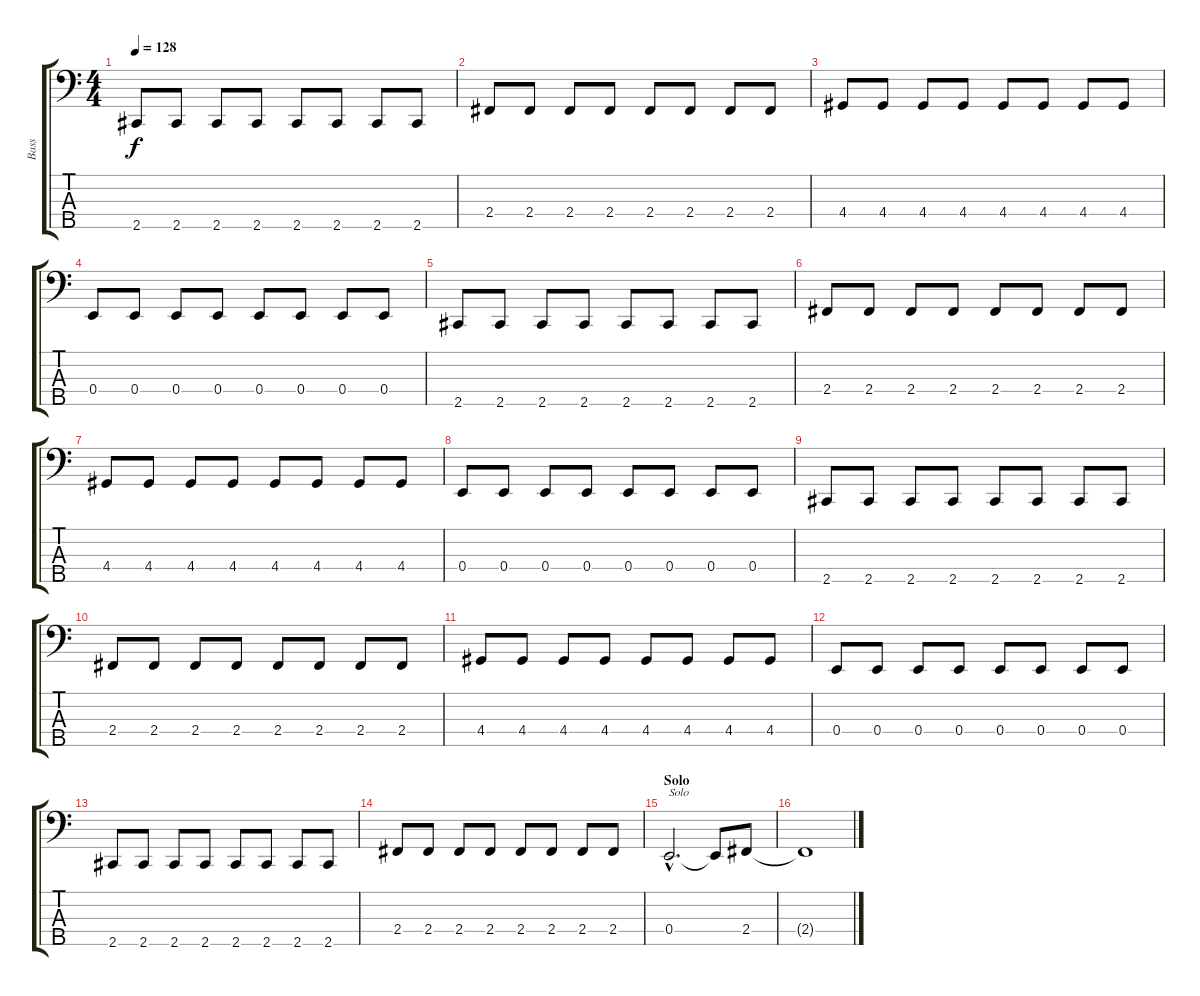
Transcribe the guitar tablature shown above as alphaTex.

\track ("Bass" "Bass") {instrument electricbassfinger}
\staff {score tabs}
\tuning (G2 D2 A1 E1 B0) {hide}
\ts (4 4)
\tempo 128
\clef f4
\ks c
2.5.8{dy f} 2.5.8 2.5.8 2.5.8 2.5.8 2.5.8 2.5.8 2.5.8 |
2.4.8 2.4.8 2.4.8 2.4.8 2.4.8 2.4.8 2.4.8 2.4.8 |
4.4.8 4.4.8 4.4.8 4.4.8 4.4.8 4.4.8 4.4.8 4.4.8 |
0.4.8 0.4.8 0.4.8 0.4.8 0.4.8 0.4.8 0.4.8 0.4.8 |
2.5.8 2.5.8 2.5.8 2.5.8 2.5.8 2.5.8 2.5.8 2.5.8 |
2.4.8 2.4.8 2.4.8 2.4.8 2.4.8 2.4.8 2.4.8 2.4.8 |
4.4.8 4.4.8 4.4.8 4.4.8 4.4.8 4.4.8 4.4.8 4.4.8 |
0.4.8 0.4.8 0.4.8 0.4.8 0.4.8 0.4.8 0.4.8 0.4.8 |
2.5.8 2.5.8 2.5.8 2.5.8 2.5.8 2.5.8 2.5.8 2.5.8 |
2.4.8 2.4.8 2.4.8 2.4.8 2.4.8 2.4.8 2.4.8 2.4.8 |
4.4.8 4.4.8 4.4.8 4.4.8 4.4.8 4.4.8 4.4.8 4.4.8 |
0.4.8 0.4.8 0.4.8 0.4.8 0.4.8 0.4.8 0.4.8 0.4.8 |
2.5.8 2.5.8 2.5.8 2.5.8 2.5.8 2.5.8 2.5.8 2.5.8 |
2.4.8 2.4.8 2.4.8 2.4.8 2.4.8 2.4.8 2.4.8 2.4.8 |
\section ("" "Solo")
0.4{hac}.2{d txt "Solo"} 0.4{t}.8 2.4.8 |
2.4{t}.1
